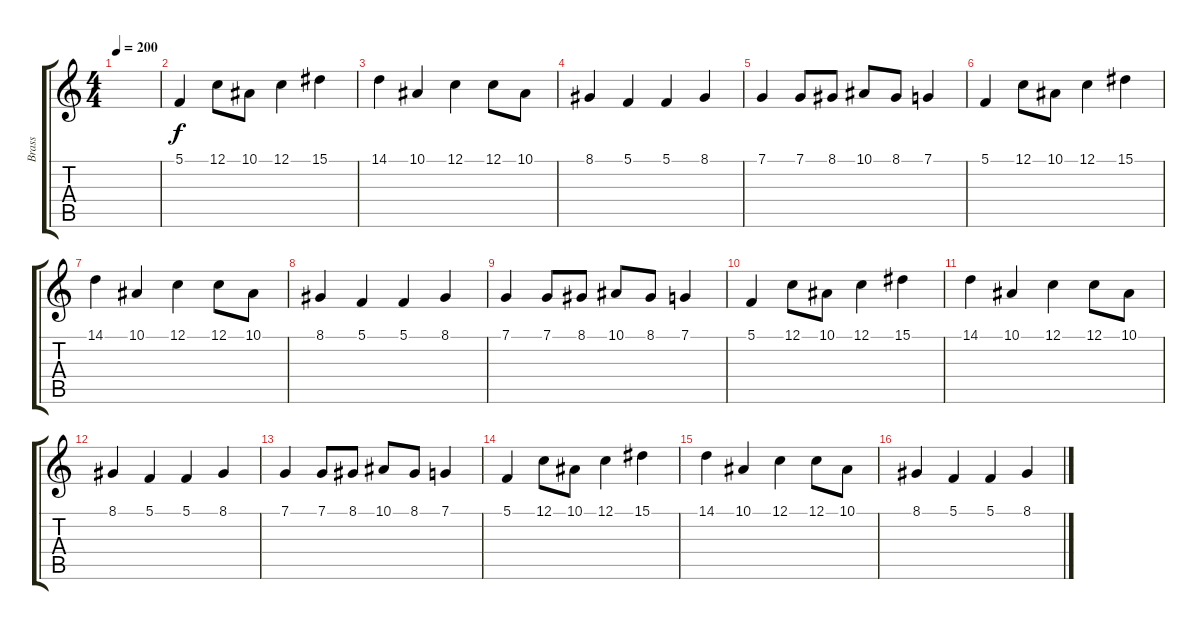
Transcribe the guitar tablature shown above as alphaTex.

\track ("Brass" "Brass") {instrument brasssection}
\staff {score tabs}
\tuning (C4 G3 Eb3 Bb2 F2 C2) {hide}
\ts (4 4)
\tempo 200
\clef g2
\ks c
|
5.1.4 12.1.8 10.1.8 12.1.4 15.1.4 |
14.1.4 10.1.4 12.1.4 12.1.8 10.1.8 |
8.1.4 5.1.4 5.1.4 8.1.4 |
7.1.4 7.1.8 8.1.8 10.1.8 8.1.8 7.1.4 |
5.1.4 12.1.8 10.1.8 12.1.4 15.1.4 |
14.1.4 10.1.4 12.1.4 12.1.8 10.1.8 |
8.1.4 5.1.4 5.1.4 8.1.4 |
7.1.4 7.1.8 8.1.8 10.1.8 8.1.8 7.1.4 |
5.1.4 12.1.8 10.1.8 12.1.4 15.1.4 |
14.1.4 10.1.4 12.1.4 12.1.8 10.1.8 |
8.1.4 5.1.4 5.1.4 8.1.4 |
7.1.4 7.1.8 8.1.8 10.1.8 8.1.8 7.1.4 |
5.1.4 12.1.8 10.1.8 12.1.4 15.1.4 |
14.1.4 10.1.4 12.1.4 12.1.8 10.1.8 |
8.1.4 5.1.4 5.1.4 8.1.4
